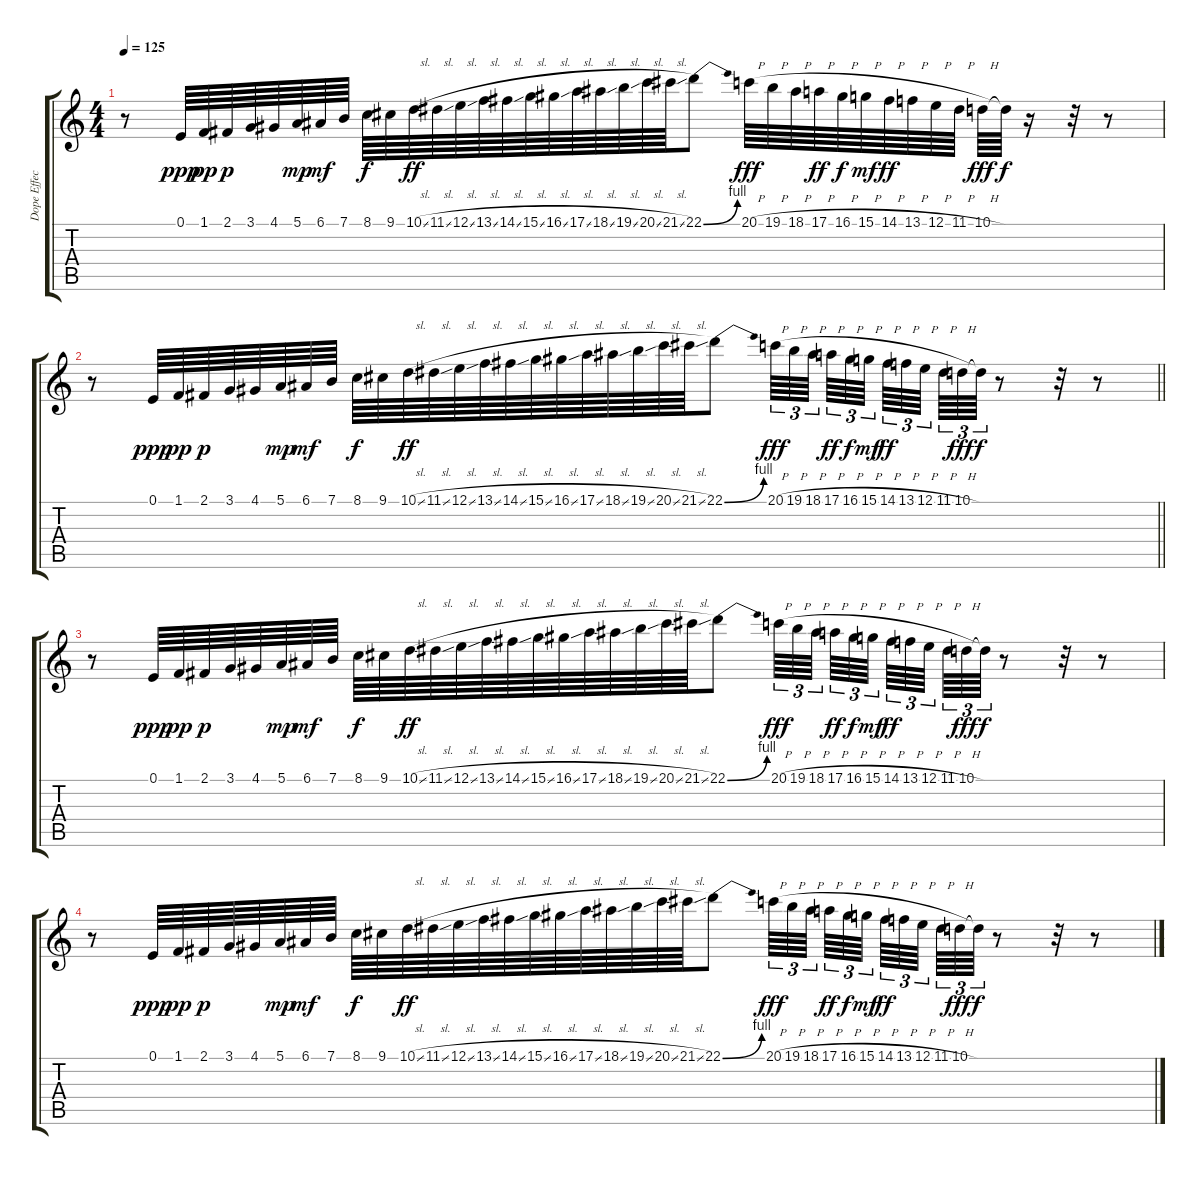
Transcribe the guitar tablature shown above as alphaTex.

\track ("Dope Effects" "Dope Effec") {instrument tremolostrings}
\staff {score tabs}
\tuning (E4 B3 G3 D3 A2 E2) {hide}
\ts (4 4)
\tempo 125
\clef g2
\ks c
r.8{dy f} 0.1.64{dy ppp} 1.1.64{dy pp} 2.1.64{dy p} 3.1.64 4.1.64 5.1.64{dy mp} 6.1.64{dy mf} 7.1.64 8.1.64{dy f} 9.1.64 10.1{sl}.64{dy ff} 11.1{sl}.64 12.1{sl}.64 13.1{sl}.64 14.1{sl}.64 15.1{sl}.64 16.1{sl}.64 17.1{sl}.64 18.1{sl}.64 19.1{sl}.64 20.1{sl}.64 21.1{sl}.64 22.1{be (bend 0 0 60 4)}.8 20.1{h}.64{dy fff} 19.1{h}.64 18.1{h}.64 17.1{h}.64{dy ff} 16.1{h}.64{dy f} 15.1{h}.64{dy mf} 14.1{h}.64{dy ff} 13.1{h}.64 12.1{h}.64 11.1{h}.64 10.1{h}.64{dy fff} 10.1{t}.64{dy f} r.16 r.32 r.8 |
\barLineRight lightlight
r.8 0.1.64{dy ppp} 1.1.64{dy pp} 2.1.64{dy p} 3.1.64 4.1.64 5.1.64{dy mp} 6.1.64{dy mf} 7.1.64 8.1.64{dy f} 9.1.64 10.1{sl}.64{dy ff} 11.1{sl}.64 12.1{sl}.64 13.1{sl}.64 14.1{sl}.64 15.1{sl}.64 16.1{sl}.64 17.1{sl}.64 18.1{sl}.64 19.1{sl}.64 20.1{sl}.64 21.1{sl}.64 22.1{be (bend 0 0 60 4)}.8 20.1{h}.64{tu (3 2) dy fff} 19.1{h}.64{tu (3 2)} 18.1{h}.64{tu (3 2) beam splitsecondary} 17.1{h}.64{tu (3 2) dy ff} 16.1{h}.64{tu (3 2) dy f} 15.1{h}.64{tu (3 2) dy mf beam splitsecondary} 14.1{h}.64{tu (3 2) dy ff} 13.1{h}.64{tu (3 2)} 12.1{h}.64{tu (3 2) beam splitsecondary} 11.1{h}.64{tu (3 2)} 10.1{h}.64{tu (3 2) dy fff} 10.1{t}.64{tu (3 2) dy f} r.8 r.32 r.8 |
r.8 0.1.64{dy ppp} 1.1.64{dy pp} 2.1.64{dy p} 3.1.64 4.1.64 5.1.64{dy mp} 6.1.64{dy mf} 7.1.64 8.1.64{dy f} 9.1.64 10.1{sl}.64{dy ff} 11.1{sl}.64 12.1{sl}.64 13.1{sl}.64 14.1{sl}.64 15.1{sl}.64 16.1{sl}.64 17.1{sl}.64 18.1{sl}.64 19.1{sl}.64 20.1{sl}.64 21.1{sl}.64 22.1{be (bend 0 0 60 4)}.8 20.1{h}.64{tu (3 2) dy fff} 19.1{h}.64{tu (3 2)} 18.1{h}.64{tu (3 2) beam splitsecondary} 17.1{h}.64{tu (3 2) dy ff} 16.1{h}.64{tu (3 2) dy f} 15.1{h}.64{tu (3 2) dy mf beam splitsecondary} 14.1{h}.64{tu (3 2) dy ff} 13.1{h}.64{tu (3 2)} 12.1{h}.64{tu (3 2) beam splitsecondary} 11.1{h}.64{tu (3 2)} 10.1{h}.64{tu (3 2) dy fff} 10.1{t}.64{tu (3 2) dy f} r.8 r.32 r.8 |
r.8 0.1.64{dy ppp} 1.1.64{dy pp} 2.1.64{dy p} 3.1.64 4.1.64 5.1.64{dy mp} 6.1.64{dy mf} 7.1.64 8.1.64{dy f} 9.1.64 10.1{sl}.64{dy ff} 11.1{sl}.64 12.1{sl}.64 13.1{sl}.64 14.1{sl}.64 15.1{sl}.64 16.1{sl}.64 17.1{sl}.64 18.1{sl}.64 19.1{sl}.64 20.1{sl}.64 21.1{sl}.64 22.1{be (bend 0 0 60 4)}.8 20.1{h}.64{tu (3 2) dy fff} 19.1{h}.64{tu (3 2)} 18.1{h}.64{tu (3 2) beam splitsecondary} 17.1{h}.64{tu (3 2) dy ff} 16.1{h}.64{tu (3 2) dy f} 15.1{h}.64{tu (3 2) dy mf beam splitsecondary} 14.1{h}.64{tu (3 2) dy ff} 13.1{h}.64{tu (3 2)} 12.1{h}.64{tu (3 2) beam splitsecondary} 11.1{h}.64{tu (3 2)} 10.1{h}.64{tu (3 2) dy fff} 10.1{t}.64{tu (3 2) dy f} r.8 r.32 r.8
